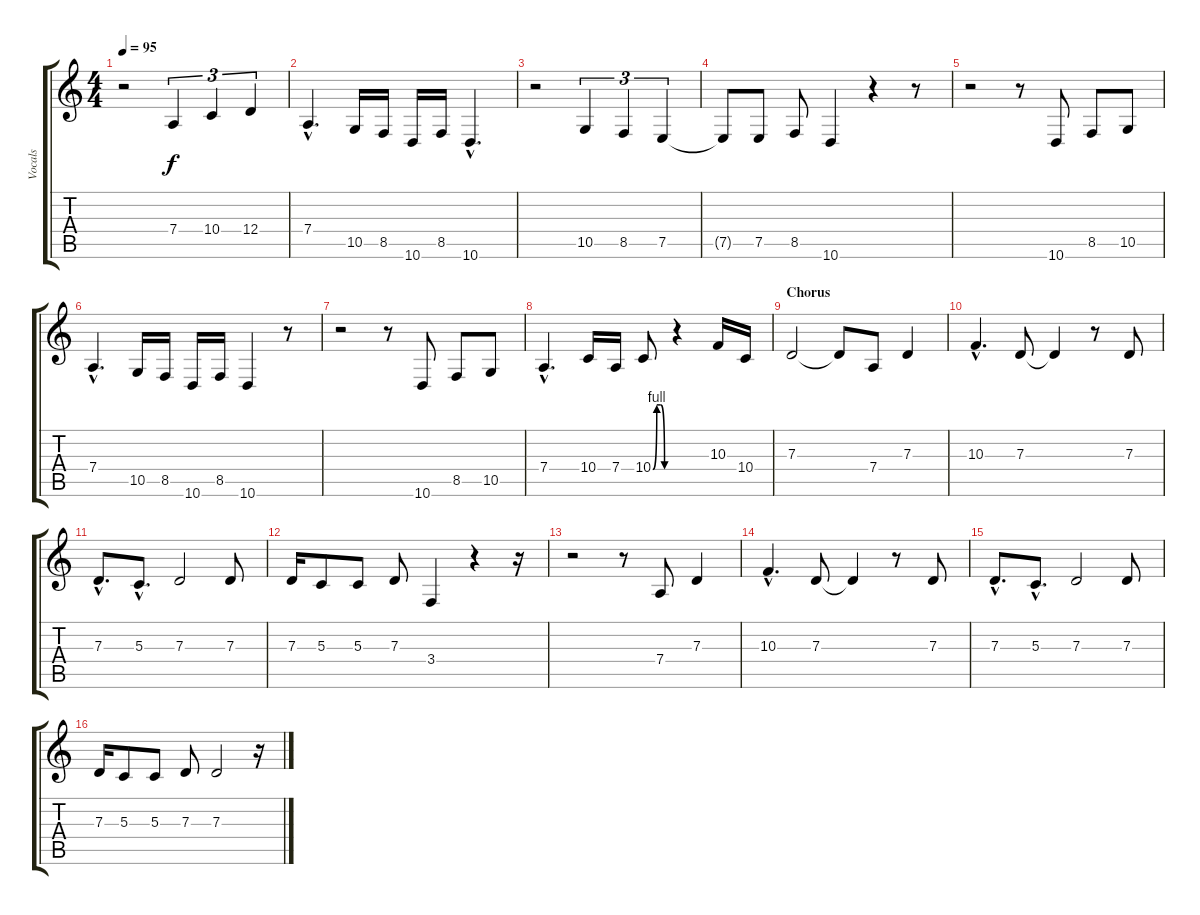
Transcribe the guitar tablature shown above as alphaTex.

\track ("Vocals" "Vocals") {instrument fx4atmosphere}
\staff {score tabs}
\tuning (E4 B3 G3 D3 A2 E2) {hide}
\ts (4 4)
\tempo 95
\clef g2
\ks c
r.2{dy f} 7.4.4{tu (3 2)} 10.4.4{tu (3 2)} 12.4.4{tu (3 2)} |
7.4{hac}.4{d} 10.5.16 8.5.16 10.6.16 8.5.16 10.6{hac}.4{d} |
r.2 10.5.4{tu (3 2)} 8.5.4{tu (3 2)} 7.5.4{tu (3 2)} |
7.5{t}.8 7.5.8 8.5.8 10.6.4 r.4 r.8 |
r.2 r.8 10.6.8 8.5.8 10.5.8 |
7.4{hac}.4{d} 10.5.16 8.5.16 10.6.16 8.5.16 10.6.4 r.8 |
r.2 r.8 10.6.8 8.5.8 10.5.8 |
7.4{hac}.4{d} 10.4.16 7.4.16 10.4{be (custom 0 0 15 4 30 4 45 0 60 0)}.8 r.4 10.3.16 10.4.16 |
\section ("" "Chorus")
7.3.2 7.3{t}.8 7.4.8 7.3.4 |
10.3{hac}.4{d} 7.3.8 7.3{t}.4 r.8 7.3.8 |
7.3{hac}.8{d} 5.3{hac}.8{d} 7.3.2 7.3.8 |
7.3.16 5.3.8 5.3.8 7.3.8 3.4.4 r.4 r.16 |
r.2 r.8 7.4.8 7.3.4 |
10.3{hac}.4{d} 7.3.8 7.3{t}.4 r.8 7.3.8 |
7.3{hac}.8{d} 5.3{hac}.8{d} 7.3.2 7.3.8 |
7.3.16 5.3.8 5.3.8 7.3.8 7.3.2 r.16
